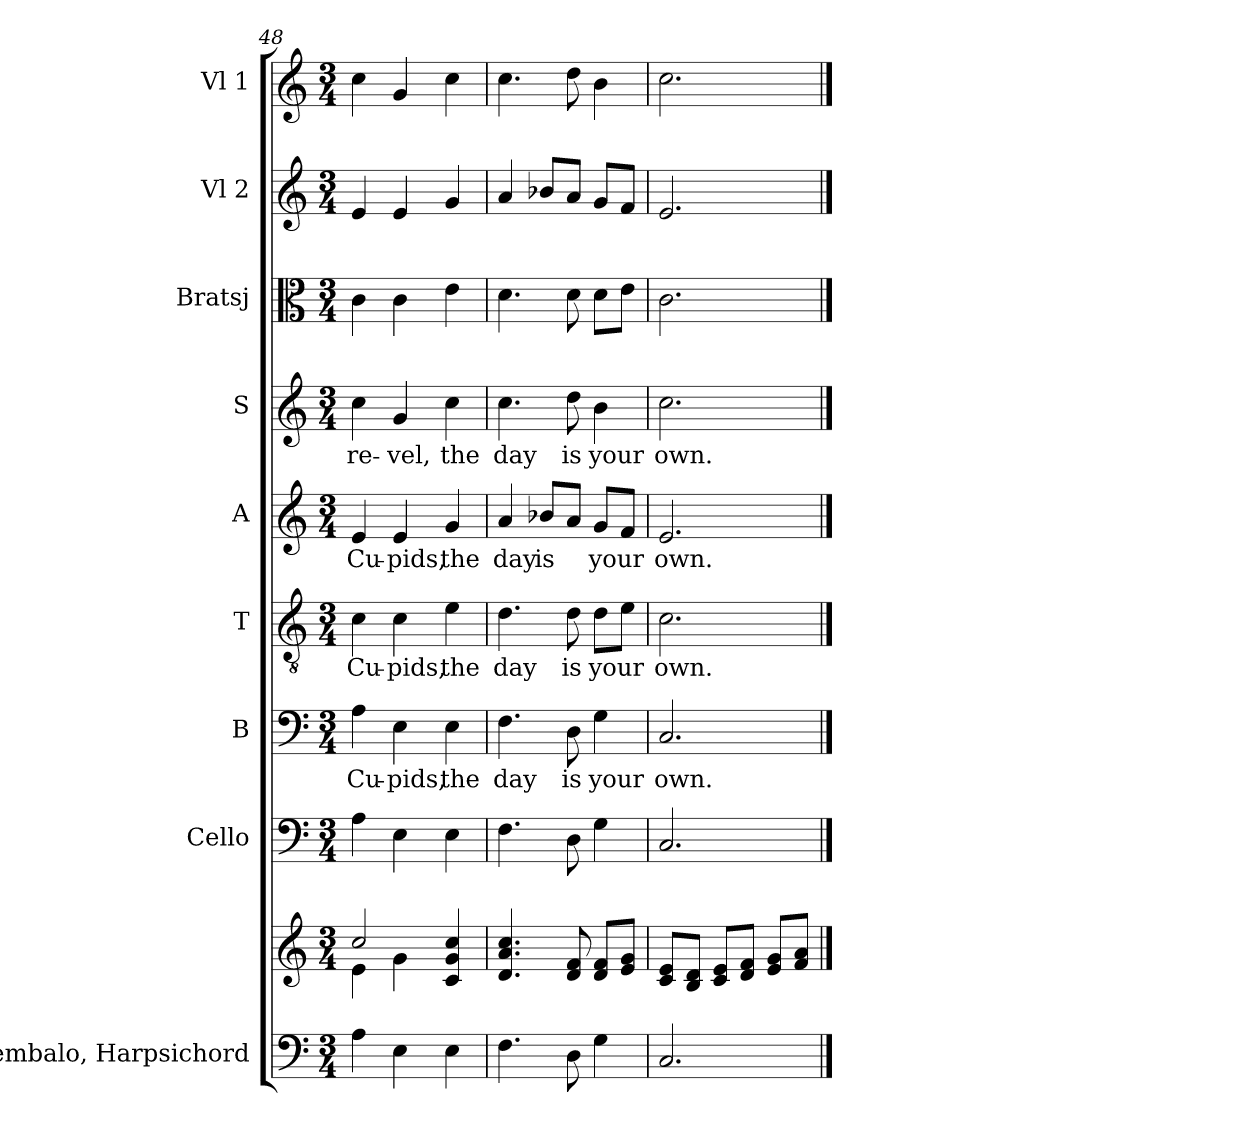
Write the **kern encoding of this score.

**kern	**kern	**kern	**kern	**text	**kern	**text	**kern	**text	**kern	**text	**kern	**kern	**kern
*part9	*part9	*part8	*part7	*part7	*part6	*part6	*part5	*part5	*part4	*part4	*part3	*part2	*part1
*staff10	*staff9	*staff8	*staff7	*staff7	*staff6	*staff6	*staff5	*staff5	*staff4	*staff4	*staff3	*staff2	*staff1
*I"Cembalo, Harpsichord	*	*I"Cello	*I"B	*	*I"T	*	*I"A	*	*I"S	*	*I"Bratsj	*I"Vl 2	*I"Vl 1
*I'Hpschd	*	*	*	*	*	*	*	*	*	*	*	*	*
*clefF4	*clefG2	*clefF4	*clefF4	*	*clefGv2	*	*clefG2	*	*clefG2	*	*clefC3	*clefG2	*clefG2
*k[]	*k[]	*k[]	*k[]	*	*k[]	*	*k[]	*	*k[]	*	*k[]	*k[]	*k[]
*M3/4	*M3/4	*M3/4	*M3/4	*	*M3/4	*	*M3/4	*	*M3/4	*	*M3/4	*M3/4	*M3/4
=48	=48	=48	=48	=48	=48	=48	=48	=48	=48	=48	=48	=48	=48
*	*^	*	*	*	*	*	*	*	*	*	*	*	*
!	!	!	!	!	!LO:LY:b	!	!LO:LY:b	!	!LO:LY:b	!	!LO:LY:b	!	!	!
4A\	2cc/	4e\	4A\	4A\	Cu-	4c\	Cu-	4e/	Cu-	4cc\	re-	4c\	4e/	4cc\
!	!	!	!	!	!LO:LY:b	!	!LO:LY:b	!	!LO:LY:b	!	!LO:LY:b	!	!	!
4E\	.	4g\	4E\	4E\	-pids,	4c\	-pids,	4e/	-pids,	4g/	-vel,	4c\	4e/	4g/
!	!	!	!	!	!LO:LY:b	!	!LO:LY:b	!	!LO:LY:b	!	!LO:LY:b	!	!	!
4E\	4c/ 4g/ 4cc/	4ryy	4E\	4E\	the	4e\	the	4g/	the	4cc\	the	4e\	4g/	4cc\
=49	=49	=49	=49	=49	=49	=49	=49	=49	=49	=49	=49	=49	=49	=49
!	!	!	!	!	!LO:LY:b	!	!LO:LY:b	!	!LO:LY:b	!	!LO:LY:b	!	!	!
*	*v	*v	*	*	*	*	*	*	*	*	*	*	*	*
4.F\	4.d/ 4.a/ 4.cc/	4.F\	4.F\	day	4.d\	day	4a/	day	4.cc\	day	4.d\	4a/	4.cc\
!	!	!	!	!	!	!	!	!LO:LY:b	!	!	!	!	!
.	.	.	.	.	.	.	8b-X/L	is	.	.	.	8b-X/L	.
!	!	!	!	!LO:LY:b	!	!LO:LY:b	!	!	!	!LO:LY:b	!	!	!
8D\	8d/ 8f/	8D\	8D\	is	8d\	is	8a/J	.	8dd\	is	8d\	8a/J	8dd\
!	!	!	!	!LO:LY:b	!	!LO:LY:b	!	!LO:LY:b	!	!LO:LY:b	!	!	!
4G\	8d/ 8f/L	4G\	4G\	your	8d\L	your	8g/L	your	4b\	your	8d\L	8g/L	4b\
.	8e/ 8g/J	.	.	.	8e\J	.	8f/J	.	.	.	8e\J	8f/J	.
!!LO:PB:g=z
=50	=50	=50	=50	=50	=50	=50	=50	=50	=50	=50	=50	=50	=50
!	!	!	!	!LO:LY:b	!	!LO:LY:b	!	!LO:LY:b	!	!LO:LY:b	!	!	!
2.C/	8c/ 8e/L	2.C/	2.C/	own.	2.c\	own.	2.e/	own.	2.cc\	own.	2.c\	2.e/	2.cc\
.	8B/ 8d/J	.	.	.	.	.	.	.	.	.	.	.	.
.	8c/ 8e/L	.	.	.	.	.	.	.	.	.	.	.	.
.	8d/ 8f/J	.	.	.	.	.	.	.	.	.	.	.	.
.	8e/ 8g/L	.	.	.	.	.	.	.	.	.	.	.	.
.	8f/ 8a/J	.	.	.	.	.	.	.	.	.	.	.	.
==	==	==	==	==	==	==	==	==	==	==	==	==	==
*-	*-	*-	*-	*-	*-	*-	*-	*-	*-	*-	*-	*-	*-
